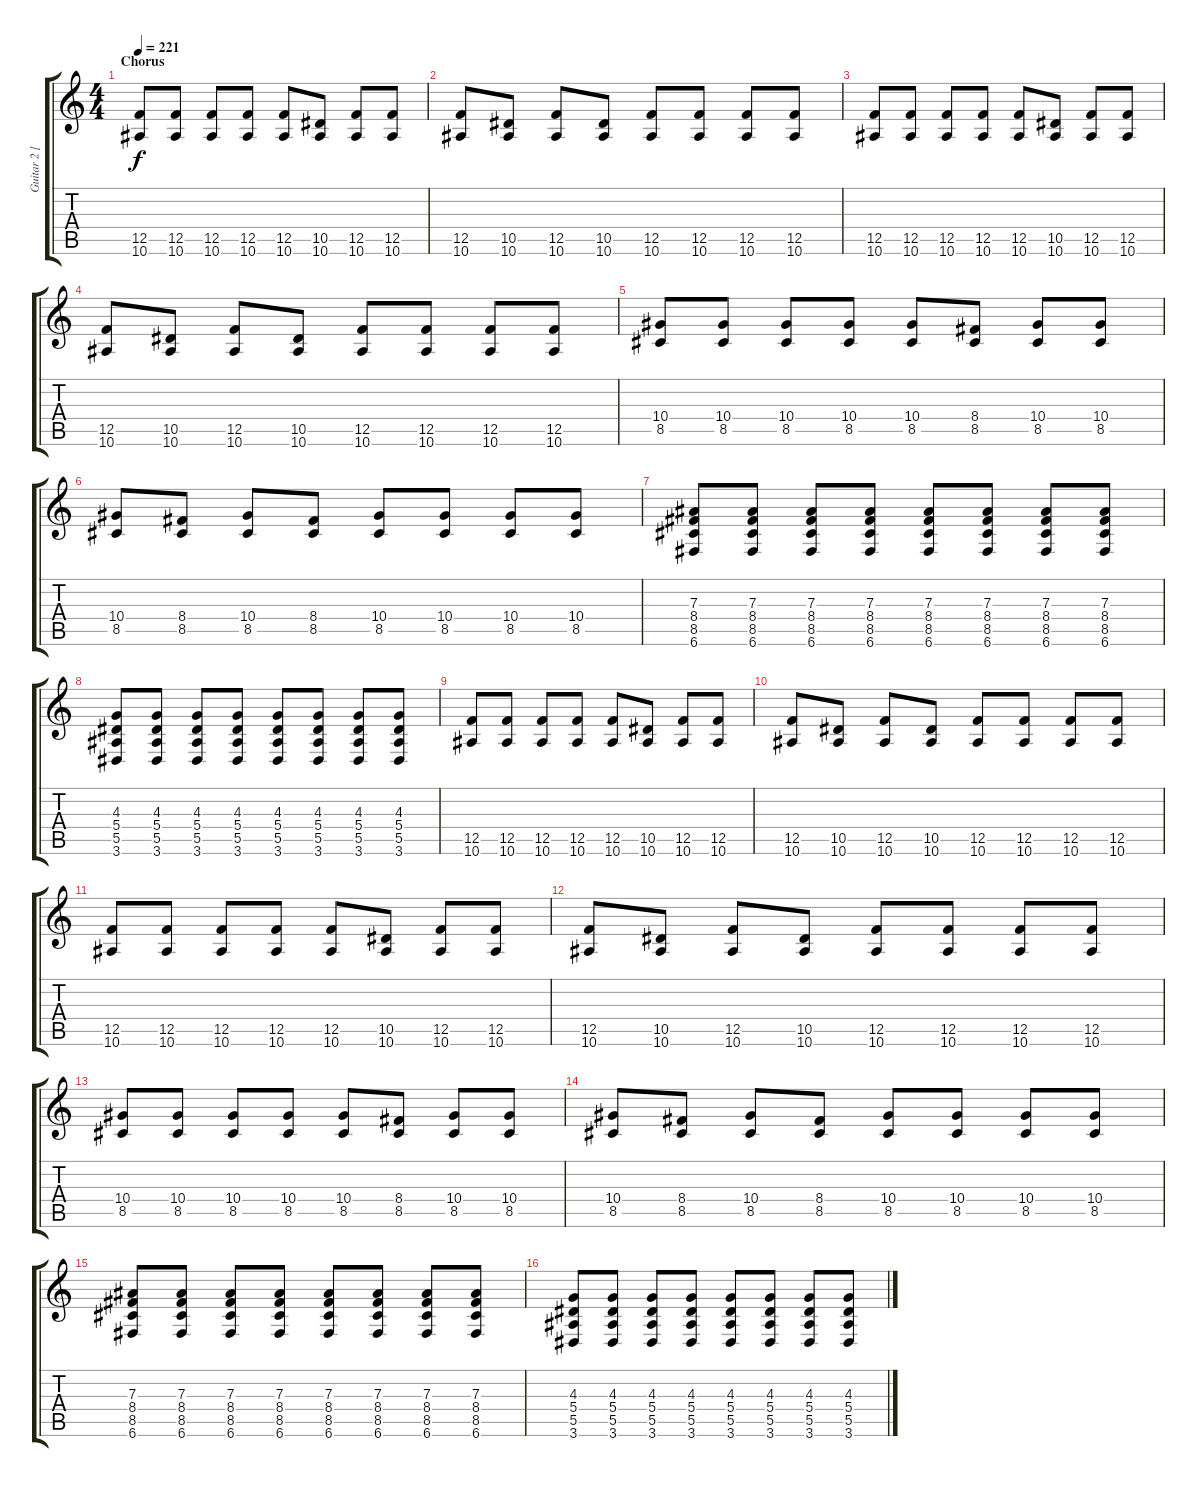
\track ("Guitar 2 [Josh Homme]" "Guitar 2 [") {instrument overdrivenguitar}
\staff {score tabs}
\tuning (C4 G3 Eb3 Bb2 F2 C2) {hide}
\ts (4 4)
\section ("" "Chorus")
\tempo 221
\clef g2
\ks c
(12.5 10.6).8{dy f} (12.5 10.6).8 (12.5 10.6).8 (12.5 10.6).8 (12.5 10.6).8 (10.5 10.6).8 (12.5 10.6).8 (12.5 10.6).8 |
(12.5 10.6).8 (10.5 10.6).8 (12.5 10.6).8 (10.5 10.6).8 (12.5 10.6).8 (12.5 10.6).8 (12.5 10.6).8 (12.5 10.6).8 |
(12.5 10.6).8 (12.5 10.6).8 (12.5 10.6).8 (12.5 10.6).8 (12.5 10.6).8 (10.5 10.6).8 (12.5 10.6).8 (12.5 10.6).8 |
(12.5 10.6).8 (10.5 10.6).8 (12.5 10.6).8 (10.5 10.6).8 (12.5 10.6).8 (12.5 10.6).8 (12.5 10.6).8 (12.5 10.6).8 |
(10.4 8.5).8 (10.4 8.5).8 (10.4 8.5).8 (10.4 8.5).8 (10.4 8.5).8 (8.4 8.5).8 (10.4 8.5).8 (10.4 8.5).8 |
(10.4 8.5).8 (8.4 8.5).8 (10.4 8.5).8 (8.4 8.5).8 (10.4 8.5).8 (10.4 8.5).8 (10.4 8.5).8 (10.4 8.5).8 |
(7.3 8.4 8.5 6.6).8 (7.3 8.4 8.5 6.6).8 (7.3 8.4 8.5 6.6).8 (7.3 8.4 8.5 6.6).8 (7.3 8.4 8.5 6.6).8 (7.3 8.4 8.5 6.6).8 (7.3 8.4 8.5 6.6).8 (7.3 8.4 8.5 6.6).8 |
(4.3 5.4 5.5 3.6).8 (4.3 5.4 5.5 3.6).8 (4.3 5.4 5.5 3.6).8 (4.3 5.4 5.5 3.6).8 (4.3 5.4 5.5 3.6).8 (4.3 5.4 5.5 3.6).8 (4.3 5.4 5.5 3.6).8 (4.3 5.4 5.5 3.6).8 |
(12.5 10.6).8 (12.5 10.6).8 (12.5 10.6).8 (12.5 10.6).8 (12.5 10.6).8 (10.5 10.6).8 (12.5 10.6).8 (12.5 10.6).8 |
(12.5 10.6).8 (10.5 10.6).8 (12.5 10.6).8 (10.5 10.6).8 (12.5 10.6).8 (12.5 10.6).8 (12.5 10.6).8 (12.5 10.6).8 |
(12.5 10.6).8 (12.5 10.6).8 (12.5 10.6).8 (12.5 10.6).8 (12.5 10.6).8 (10.5 10.6).8 (12.5 10.6).8 (12.5 10.6).8 |
(12.5 10.6).8 (10.5 10.6).8 (12.5 10.6).8 (10.5 10.6).8 (12.5 10.6).8 (12.5 10.6).8 (12.5 10.6).8 (12.5 10.6).8 |
(10.4 8.5).8 (10.4 8.5).8 (10.4 8.5).8 (10.4 8.5).8 (10.4 8.5).8 (8.4 8.5).8 (10.4 8.5).8 (10.4 8.5).8 |
(10.4 8.5).8 (8.4 8.5).8 (10.4 8.5).8 (8.4 8.5).8 (10.4 8.5).8 (10.4 8.5).8 (10.4 8.5).8 (10.4 8.5).8 |
(7.3 8.4 8.5 6.6).8 (7.3 8.4 8.5 6.6).8 (7.3 8.4 8.5 6.6).8 (7.3 8.4 8.5 6.6).8 (7.3 8.4 8.5 6.6).8 (7.3 8.4 8.5 6.6).8 (7.3 8.4 8.5 6.6).8 (7.3 8.4 8.5 6.6).8 |
(4.3 5.4 5.5 3.6).8 (4.3 5.4 5.5 3.6).8 (4.3 5.4 5.5 3.6).8 (4.3 5.4 5.5 3.6).8 (4.3 5.4 5.5 3.6).8 (4.3 5.4 5.5 3.6).8 (4.3 5.4 5.5 3.6).8 (4.3 5.4 5.5 3.6).8
